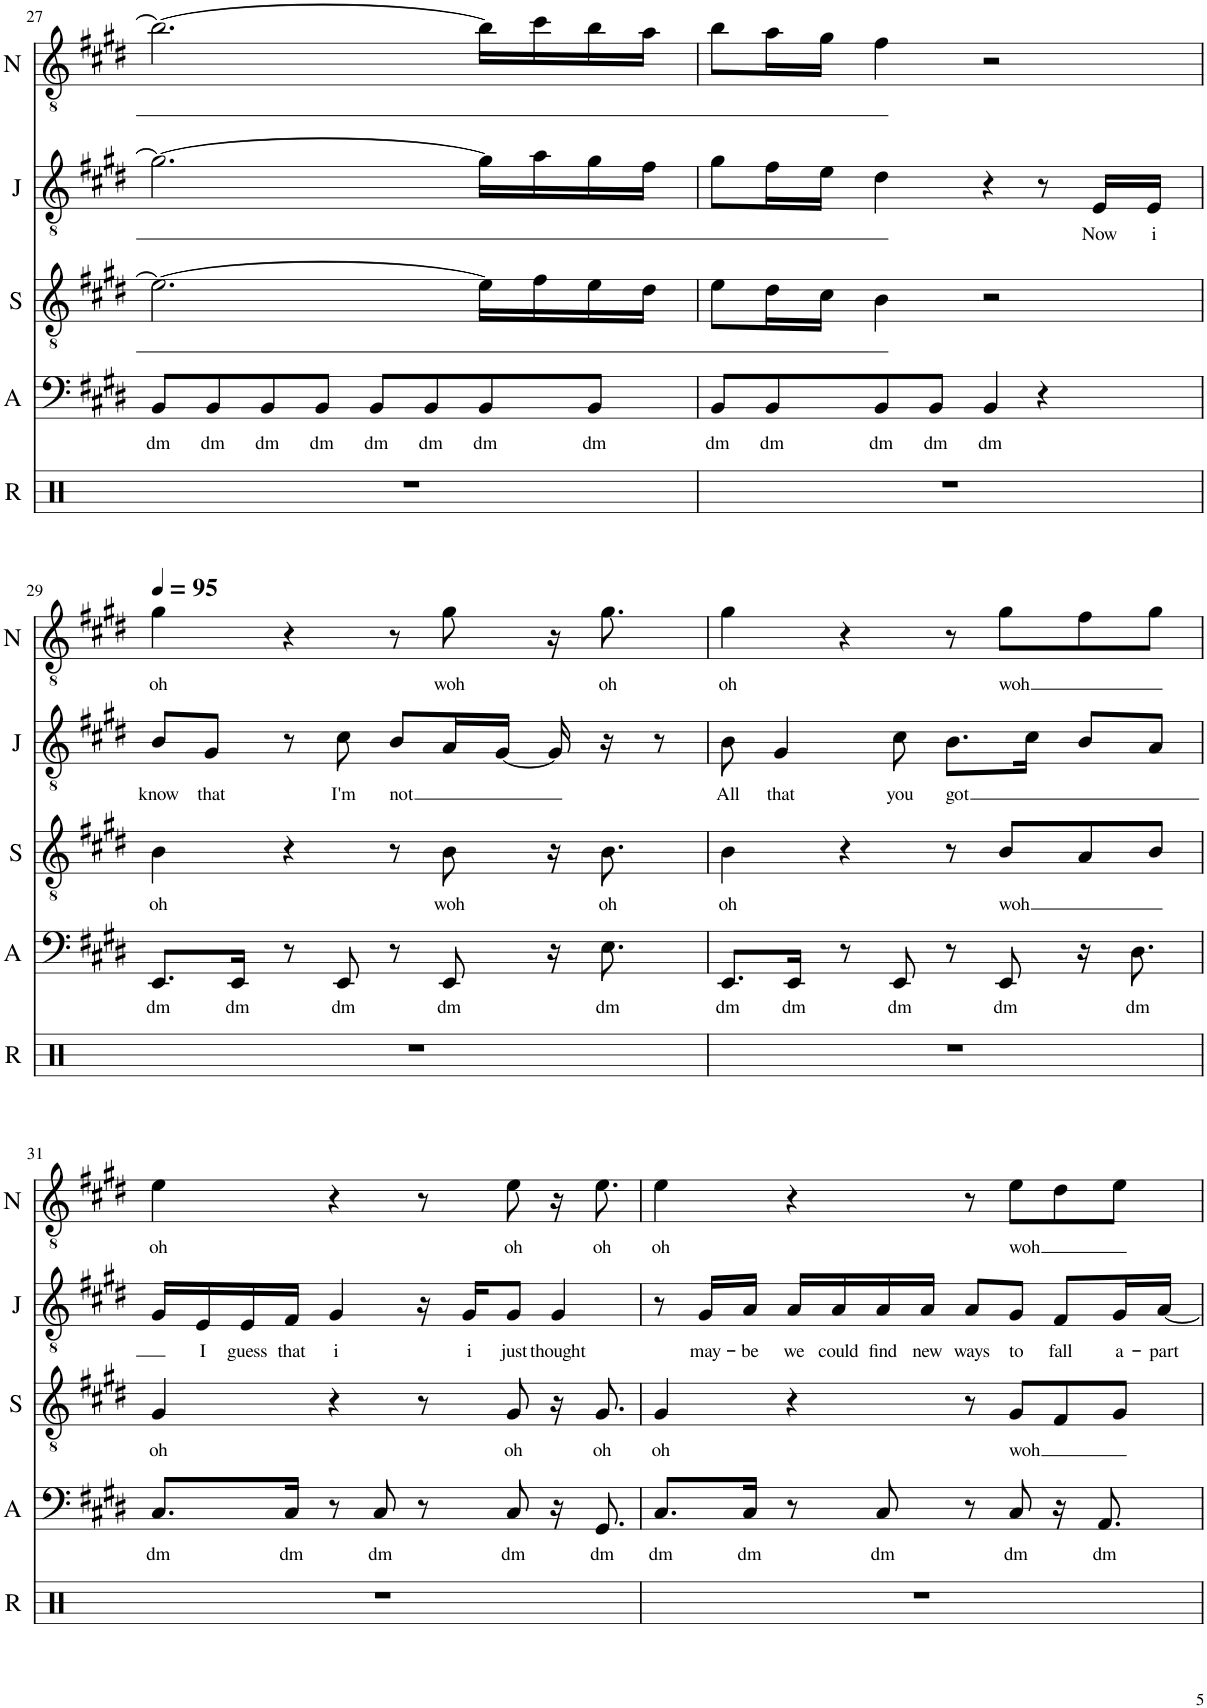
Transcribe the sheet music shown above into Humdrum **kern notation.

**kern	**kern	**text	**kern	**text	**kern	**text	**kern	**text
*part5	*part4	*part4	*part3	*part3	*part2	*part2	*part1	*part1
*staff5	*staff4	*staff4	*staff3	*staff3	*staff2	*staff2	*staff1	*staff1
*I"Ryan	*I"Andrew	*	*I"Steve	*	*I"Justin	*	*I"Nate	*
*I'R	*I'A	*	*I'S	*	*I'J	*	*I'N	*
!!LO:PB:g=z
*clefX	*clefF4	*	*clefGv2	*	*clefGv2	*	*clefGv2	*
*k[]	*k[f#c#g#d#]	*	*k[f#c#g#d#]	*	*k[f#c#g#d#]	*	*k[f#c#g#d#]	*
*M4/4	*M4/4	*	*M4/4	*	*M4/4	*	*M4/4	*
=27	=27	=27	=27	=27	=27	=27	=27	=27
!	!	!LO:LY:b	!	!	!	!	!	!
1r	8BB/L	dm	2.e\_	.	2.g#\_	.	2.b\_	.
!	!	!LO:LY:b	!	!	!	!	!	!
.	8BB/	dm	.	.	.	.	.	.
!	!	!LO:LY:b	!	!	!	!	!	!
.	8BB/	dm	.	.	.	.	.	.
!	!	!LO:LY:b	!	!	!	!	!	!
.	8BB/J	dm	.	.	.	.	.	.
!	!	!LO:LY:b	!	!	!	!	!	!
.	8BB/L	dm	.	.	.	.	.	.
!	!	!LO:LY:b	!	!	!	!	!	!
.	8BB/	dm	.	.	.	.	.	.
!	!	!LO:LY:b	!	!	!	!	!	!
.	8BB/	dm	16e\LL]	.	16g#\LL]	.	16b\LL]	.
.	.	.	16f#\	.	16a\	.	16cc#\	.
!	!	!LO:LY:b	!	!	!	!	!	!
.	8BB/J	dm	16e\	.	16g#\	.	16b\	.
.	.	.	16d#\JJ	.	16f#\JJ	.	16a\JJ	.
=28	=28	=28	=28	=28	=28	=28	=28	=28
!	!	!LO:LY:b	!	!	!	!	!	!
1r	8BB/L	dm	8e\L	.	8g#\L	.	8b\L	.
!	!	!LO:LY:b	!	!	!	!	!	!
.	8BB/	dm	16d#\L	.	16f#\L	.	16a\L	.
.	.	.	16c#\JJ	.	16e\JJ	.	16g#\JJ	.
!	!	!LO:LY:b	!	!	!	!	!	!
.	8BB/	dm	4B\	.	4d#\	.	4f#\	.
!	!	!LO:LY:b	!	!	!	!	!	!
.	8BB/J	dm	.	.	.	.	.	.
!	!	!LO:LY:b	!	!	!	!	!	!
.	4BB/	dm	2r	.	4r	.	2r	.
.	4r	.	.	.	8r	.	.	.
!	!	!	!	!	!	!LO:LY:b	!	!
.	.	.	.	.	16E/LL	Now	.	.
!	!	!	!	!	!	!LO:LY:b	!	!
.	.	.	.	.	16E/JJ	i	.	.
!!LO:LB:g=z
=29	=29	=29	=29	=29	=29	=29	=29	=29
*	*	*	*	*	*	*	*MM95	*
!	!	!LO:LY:b	!	!LO:LY:b	!	!LO:LY:b	!	!LO:LY:b
1r	8.EE/L	dm	4B\	oh	8B/L	know	4g#\	oh
!	!	!	!	!	!	!LO:LY:b	!	!
.	.	.	.	.	8G#/J	that	.	.
!	!	!LO:LY:b	!	!	!	!	!	!
.	16EE/Jk	dm	.	.	.	.	.	.
.	8r	.	4r	.	8r	.	4r	.
!	!	!LO:LY:b	!	!	!	!LO:LY:b	!	!
.	8EE/	dm	.	.	8c#\	I'm	.	.
!	!	!	!	!	!	!LO:LY:b	!	!
.	8r	.	8r	.	8B/L	not	8r	.
!	!	!LO:LY:b	!	!LO:LY:b	!	!	!	!LO:LY:b
.	8EE/	dm	8B\	woh	16A/L	.	8g#\	woh
.	.	.	.	.	[16G#/JJ	.	.	.
.	16r	.	16r	.	16G#/]	.	16r	.
!	!	!LO:LY:b	!	!LO:LY:b	!	!	!	!LO:LY:b
.	8.E\	dm	8.B\	oh	16r	.	8.g#\	oh
.	.	.	.	.	8r	.	.	.
=30	=30	=30	=30	=30	=30	=30	=30	=30
!	!	!LO:LY:b	!	!LO:LY:b	!	!LO:LY:b	!	!LO:LY:b
1r	8.EE/L	dm	4B\	oh	8B\	All	4g#\	oh
!	!	!	!	!	!	!LO:LY:b	!	!
.	.	.	.	.	4G#/	that	.	.
!	!	!LO:LY:b	!	!	!	!	!	!
.	16EE/Jk	dm	.	.	.	.	.	.
.	8r	.	4r	.	.	.	4r	.
!	!	!LO:LY:b	!	!	!	!LO:LY:b	!	!
.	8EE/	dm	.	.	8c#\	you	.	.
!	!	!	!	!	!	!LO:LY:b	!	!
.	8r	.	8r	.	8.B\L	got	8r	.
!	!	!LO:LY:b	!	!LO:LY:b	!	!	!	!LO:LY:b
.	8EE/	dm	8B/L	woh	.	.	8g#\L	woh
.	.	.	.	.	16c#\Jk	.	.	.
.	16r	.	8A/	.	8B/L	.	8f#\	.
!	!	!LO:LY:b	!	!	!	!	!	!
.	8.D#\	dm	.	.	.	.	.	.
.	.	.	8B/J	.	8A/J	.	8g#\J	.
!!LO:LB:g=z
=31	=31	=31	=31	=31	=31	=31	=31	=31
!	!	!LO:LY:b	!	!LO:LY:b	!	!	!	!LO:LY:b
1r	8.C#/L	dm	4G#/	oh	16G#/LL	.	4e\	oh
!	!	!	!	!	!	!LO:LY:b	!	!
.	.	.	.	.	16E/	I	.	.
!	!	!	!	!	!	!LO:LY:b	!	!
.	.	.	.	.	16E/	guess	.	.
!	!	!LO:LY:b	!	!	!	!LO:LY:b	!	!
.	16C#/Jk	dm	.	.	16F#/JJ	that	.	.
!	!	!	!	!	!	!LO:LY:b	!	!
.	8r	.	4r	.	4G#/	i	4r	.
!	!	!LO:LY:b	!	!	!	!	!	!
.	8C#/	dm	.	.	.	.	.	.
.	8r	.	8r	.	16r	.	8r	.
!	!	!	!	!	!	!LO:LY:b	!	!
.	.	.	.	.	16G#/KL	i	.	.
!	!	!LO:LY:b	!	!LO:LY:b	!	!LO:LY:b	!	!LO:LY:b
.	8C#/	dm	8G#/	oh	8G#/J	just	8e\	oh
!	!	!	!	!	!	!LO:LY:b	!	!
.	16r	.	16r	.	4G#/	thought	16r	.
!	!	!LO:LY:b	!	!LO:LY:b	!	!	!	!LO:LY:b
.	8.GG#/	dm	8.G#/	oh	.	.	8.e\	oh
=32	=32	=32	=32	=32	=32	=32	=32	=32
!	!	!LO:LY:b	!	!LO:LY:b	!	!	!	!LO:LY:b
1r	8.C#/L	dm	4G#/	oh	8r	.	4e\	oh
!	!	!	!	!	!	!LO:LY:b	!	!
.	.	.	.	.	16G#/LL	may-	.	.
!	!	!LO:LY:b	!	!	!	!LO:LY:b	!	!
.	16C#/Jk	dm	.	.	16A/JJ	-be	.	.
!	!	!	!	!	!	!LO:LY:b	!	!
.	8r	.	4r	.	16A/LL	we	4r	.
!	!	!	!	!	!	!LO:LY:b	!	!
.	.	.	.	.	16A/	could	.	.
!	!	!LO:LY:b	!	!	!	!LO:LY:b	!	!
.	8C#/	dm	.	.	16A/	find	.	.
!	!	!	!	!	!	!LO:LY:b	!	!
.	.	.	.	.	16A/JJ	new	.	.
!	!	!	!	!	!	!LO:LY:b	!	!
.	8r	.	8r	.	8A/L	ways	8r	.
!	!	!LO:LY:b	!	!LO:LY:b	!	!LO:LY:b	!	!LO:LY:b
.	8C#/	dm	8G#/L	woh	8G#/J	to	8e\L	woh
!	!	!	!	!	!	!LO:LY:b	!	!
.	16r	.	8F#/	.	8F#/L	fall	8d#\	.
!	!	!LO:LY:b	!	!	!	!	!	!
.	8.AA/	dm	.	.	.	.	.	.
!	!	!	!	!	!	!LO:LY:b	!	!
.	.	.	8G#/J	.	16G#/L	a-	8e\J	.
!	!	!	!	!	!	!LO:LY:b	!	!
.	.	.	.	.	[16A/JJ	-part	.	.
=	=	=	=	=	=	=	=	=
*-	*-	*-	*-	*-	*-	*-	*-	*-
